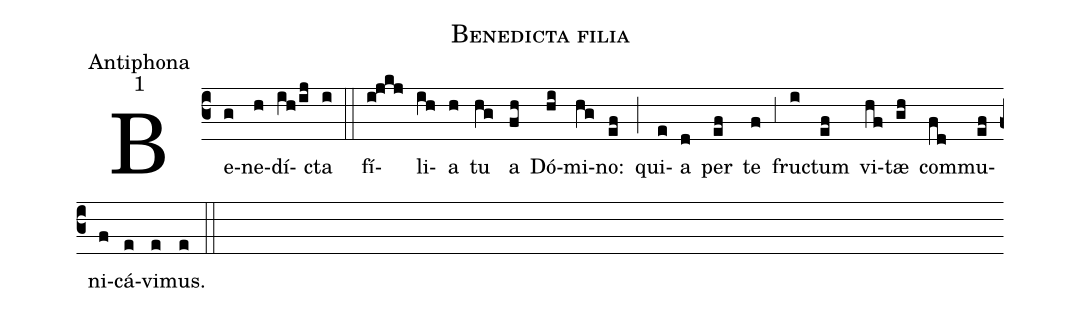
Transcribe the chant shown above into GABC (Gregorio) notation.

name:Benedicta filia;
office-part:Antiphona;
mode:1;
%%
(c3) Be(g)ne(h)dí(ih/ij)cta(i) (::) fí(i!jkj)li(ih)a(h) tu(hg) a(fh) Dó(hi)mi(hg)no:(ef) (;) qui(e)a(d) per(ef) te(f) (;3) fru(i)ctum(ef) vi(hf)tæ(gh) com(fd)mu(ef)ni(f)cá(e)vi(e)mus.(e) (::)
